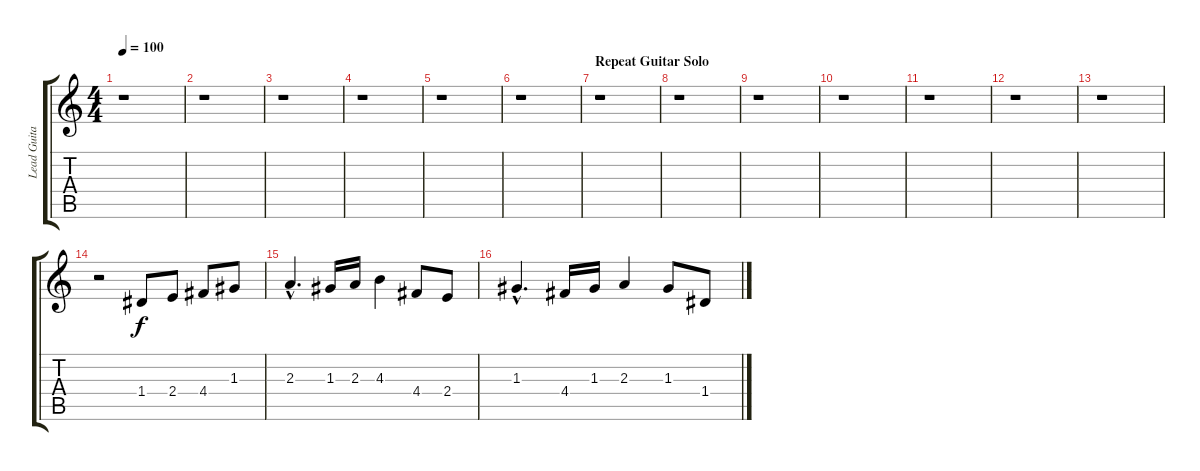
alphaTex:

\track ("Lead Guitar 2" "Lead Guita") {instrument distortionguitar}
\staff {score tabs}
\tuning (E4 B3 G3 D3 A2 E2) {hide}
\ts (4 4)
\tempo 100
\clef g2
\ks c
r.1{dy f} |
r.1 |
r.1 |
r.1 |
r.1 |
r.1 |
\section ("" "Repeat Guitar Solo")
r.1 |
r.1 |
r.1 |
r.1 |
r.1 |
r.1 |
r.1 |
r.2 1.4.8 2.4.8 4.4.8 1.3.8 |
2.3{hac}.4{d} 1.3.16 2.3.16 4.3.4 4.4.8 2.4.8 |
1.3{hac}.4{d} 4.4.16 1.3.16 2.3.4 1.3.8 1.4.8
